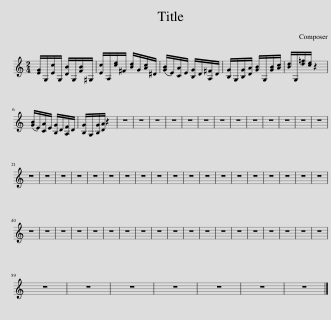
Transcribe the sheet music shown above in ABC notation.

X:1
L:1/8
M:2/4
I:linebreak $
K:C
V:1 treble
V:1
 [EG]/G,/[Ec]/G,/ [DB]/G,/[FB]/^G,/ | [Ec]/A,/[ce]/^F/ [Bd]/G/[Ac]/^D/ | ([GB]/E/)[CA]/E/ [B,G]/D/[A,^F]/D/ | [B,G]/G,/[B,G]/[DA]/ [GB]/G,/[GB]/[Ac]/ | [Bd]/G,/[d=f]/[ce]/ z2 |$ %5
 ([GB]/E/)[CA]/E/ [B,G]/D/[A,F]/D/ | [B,G]/G,/[B,G]/[DA]/ z2 | z4 | z4 | z4 | %10
 z4 | z4 | z4 | z4 | z4 | %15
 z4 | z4 | z4 | z4 | z4 |$ %20
 z4 | z4 | z4 | z4 | z4 | %25
 z4 | z4 | z4 | z4 | z4 | %30
 z4 | z4 | z4 | z4 | z4 | %35
 z4 | z4 | z4 | z4 |$ z4 | %40
 z4 | z4 | z4 | z4 | z4 | %45
 z4 | z4 | z4 | z4 | z4 | %50
 z4 | z4 | z4 | z4 | z4 | %55
 z4 | z4 | z4 |$ z4 | z4 | %60
 z4 | z4 | z4 | z4 | z4 |] %65
